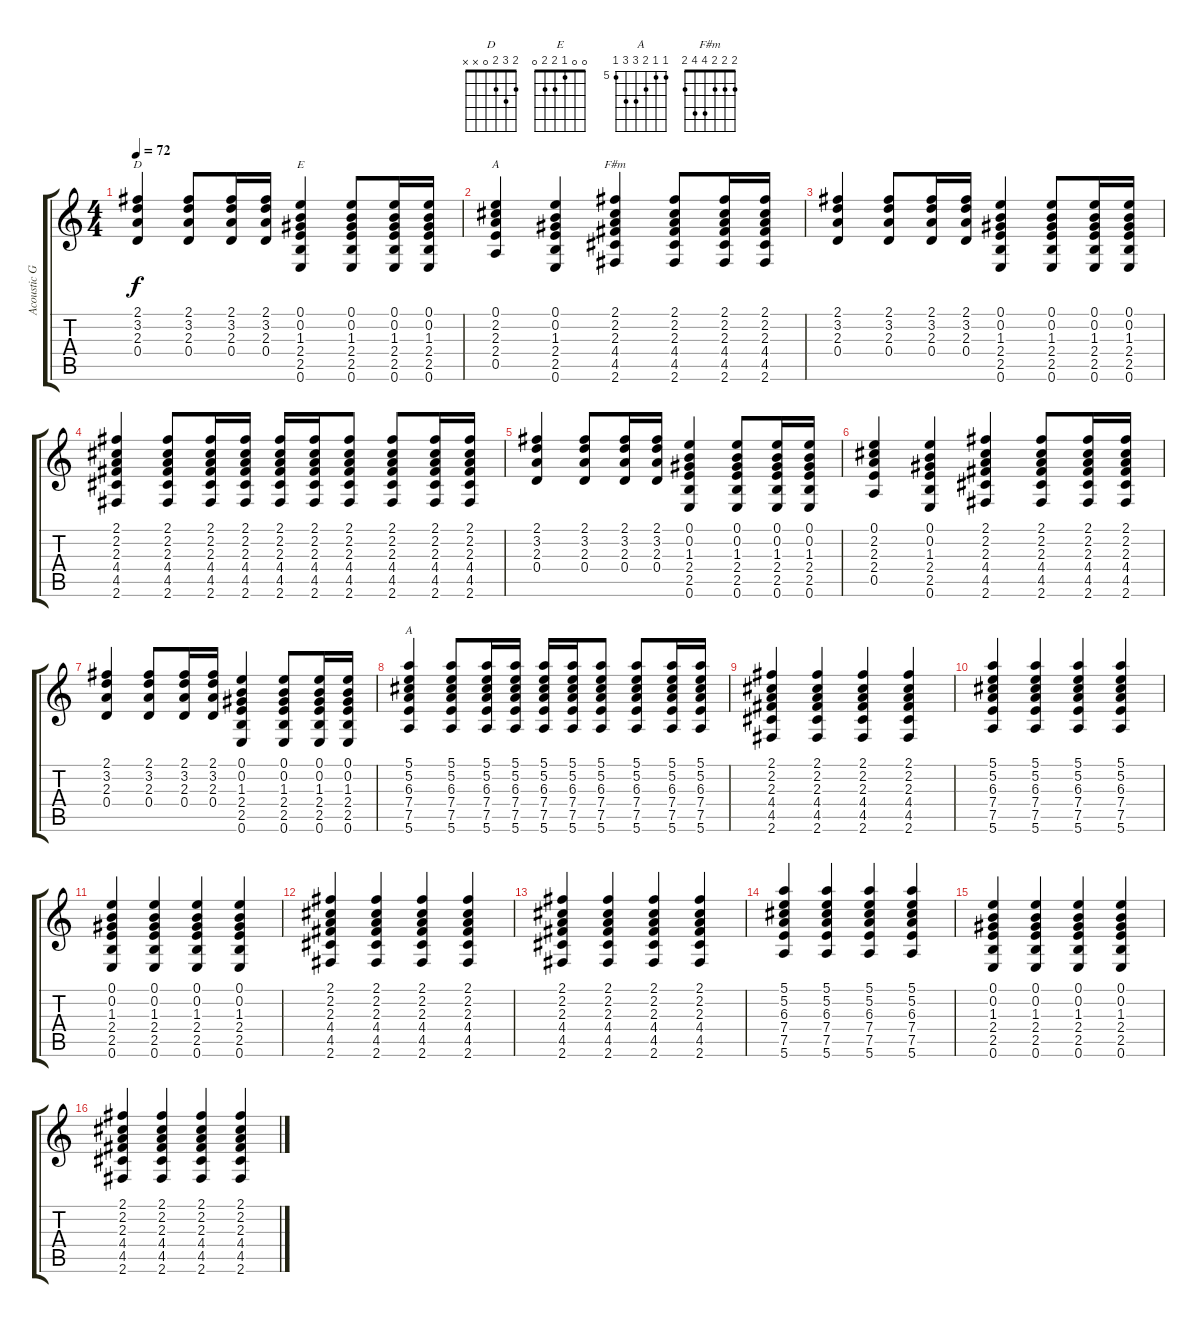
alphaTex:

\track ("Acoustic Guitar Chord" "Acoustic G") {instrument acousticguitarsteel}
\staff {score tabs}
\tuning (E4 B3 G3 D3 A2 E2) {hide}
\chord ("D" 2 3 2 0 x x)
\chord ("E" 0 0 1 2 2 0)
\chord ("A" 0 2 2 2 0 x)
\chord ("F#m" 2 2 2 4 4 2)
\chord ("A" 5 5 6 7 7 5) {firstfret 5}
\ts (4 4)
\tempo 72
\clef g2
\ks c
(2.1 3.2 2.3 0.4).4{ch "D" dy f} (2.1 3.2 2.3 0.4).8 (2.1 3.2 2.3 0.4).16 (2.1 3.2 2.3 0.4).16 (0.1 0.2 1.3 2.4 2.5 0.6).4{ch "E"} (0.1 0.2 1.3 2.4 2.5 0.6).8 (0.1 0.2 1.3 2.4 2.5 0.6).16 (0.1 0.2 1.3 2.4 2.5 0.6).16 |
(0.1 2.2 2.3 2.4 0.5).4{ch "A"} (0.1 0.2 1.3 2.4 2.5 0.6).4 (2.1 2.2 2.3 4.4 4.5 2.6).4{ch "F#m"} (2.1 2.2 2.3 4.4 4.5 2.6).8 (2.1 2.2 2.3 4.4 4.5 2.6).16 (2.1 2.2 2.3 4.4 4.5 2.6).16 |
(2.1 3.2 2.3 0.4).4 (2.1 3.2 2.3 0.4).8 (2.1 3.2 2.3 0.4).16 (2.1 3.2 2.3 0.4).16 (0.1 0.2 1.3 2.4 2.5 0.6).4 (0.1 0.2 1.3 2.4 2.5 0.6).8 (0.1 0.2 1.3 2.4 2.5 0.6).16 (0.1 0.2 1.3 2.4 2.5 0.6).16 |
(2.1 2.2 2.3 4.4 4.5 2.6).4 (2.1 2.2 2.3 4.4 4.5 2.6).8 (2.1 2.2 2.3 4.4 4.5 2.6).16 (2.1 2.2 2.3 4.4 4.5 2.6).16 (2.1 2.2 2.3 4.4 4.5 2.6).16 (2.1 2.2 2.3 4.4 4.5 2.6).16 (2.1 2.2 2.3 4.4 4.5 2.6).8 (2.1 2.2 2.3 4.4 4.5 2.6).8 (2.1 2.2 2.3 4.4 4.5 2.6).16 (2.1 2.2 2.3 4.4 4.5 2.6).16 |
(2.1 3.2 2.3 0.4).4 (2.1 3.2 2.3 0.4).8 (2.1 3.2 2.3 0.4).16 (2.1 3.2 2.3 0.4).16 (0.1 0.2 1.3 2.4 2.5 0.6).4 (0.1 0.2 1.3 2.4 2.5 0.6).8 (0.1 0.2 1.3 2.4 2.5 0.6).16 (0.1 0.2 1.3 2.4 2.5 0.6).16 |
(0.1 2.2 2.3 2.4 0.5).4 (0.1 0.2 1.3 2.4 2.5 0.6).4 (2.1 2.2 2.3 4.4 4.5 2.6).4 (2.1 2.2 2.3 4.4 4.5 2.6).8 (2.1 2.2 2.3 4.4 4.5 2.6).16 (2.1 2.2 2.3 4.4 4.5 2.6).16 |
(2.1 3.2 2.3 0.4).4 (2.1 3.2 2.3 0.4).8 (2.1 3.2 2.3 0.4).16 (2.1 3.2 2.3 0.4).16 (0.1 0.2 1.3 2.4 2.5 0.6).4 (0.1 0.2 1.3 2.4 2.5 0.6).8 (0.1 0.2 1.3 2.4 2.5 0.6).16 (0.1 0.2 1.3 2.4 2.5 0.6).16 |
(5.1 5.2 6.3 7.4 7.5 5.6).4{ch "A"} (5.1 5.2 6.3 7.4 7.5 5.6).8 (5.1 5.2 6.3 7.4 7.5 5.6).16 (5.1 5.2 6.3 7.4 7.5 5.6).16 (5.1 5.2 6.3 7.4 7.5 5.6).16 (5.1 5.2 6.3 7.4 7.5 5.6).16 (5.1 5.2 6.3 7.4 7.5 5.6).8 (5.1 5.2 6.3 7.4 7.5 5.6).8 (5.1 5.2 6.3 7.4 7.5 5.6).16 (5.1 5.2 6.3 7.4 7.5 5.6).16 |
(2.1 2.2 2.3 4.4 4.5 2.6).4 (2.1 2.2 2.3 4.4 4.5 2.6).4 (2.1 2.2 2.3 4.4 4.5 2.6).4 (2.1 2.2 2.3 4.4 4.5 2.6).4 |
(5.1 5.2 6.3 7.4 7.5 5.6).4 (5.1 5.2 6.3 7.4 7.5 5.6).4 (5.1 5.2 6.3 7.4 7.5 5.6).4 (5.1 5.2 6.3 7.4 7.5 5.6).4 |
(0.1 0.2 1.3 2.4 2.5 0.6).4 (0.1 0.2 1.3 2.4 2.5 0.6).4 (0.1 0.2 1.3 2.4 2.5 0.6).4 (0.1 0.2 1.3 2.4 2.5 0.6).4 |
(2.1 2.2 2.3 4.4 4.5 2.6).4 (2.1 2.2 2.3 4.4 4.5 2.6).4 (2.1 2.2 2.3 4.4 4.5 2.6).4 (2.1 2.2 2.3 4.4 4.5 2.6).4 |
(2.1 2.2 2.3 4.4 4.5 2.6).4 (2.1 2.2 2.3 4.4 4.5 2.6).4 (2.1 2.2 2.3 4.4 4.5 2.6).4 (2.1 2.2 2.3 4.4 4.5 2.6).4 |
(5.1 5.2 6.3 7.4 7.5 5.6).4 (5.1 5.2 6.3 7.4 7.5 5.6).4 (5.1 5.2 6.3 7.4 7.5 5.6).4 (5.1 5.2 6.3 7.4 7.5 5.6).4 |
(0.1 0.2 1.3 2.4 2.5 0.6).4 (0.1 0.2 1.3 2.4 2.5 0.6).4 (0.1 0.2 1.3 2.4 2.5 0.6).4 (0.1 0.2 1.3 2.4 2.5 0.6).4 |
(2.1 2.2 2.3 4.4 4.5 2.6).4 (2.1 2.2 2.3 4.4 4.5 2.6).4 (2.1 2.2 2.3 4.4 4.5 2.6).4 (2.1 2.2 2.3 4.4 4.5 2.6).4
